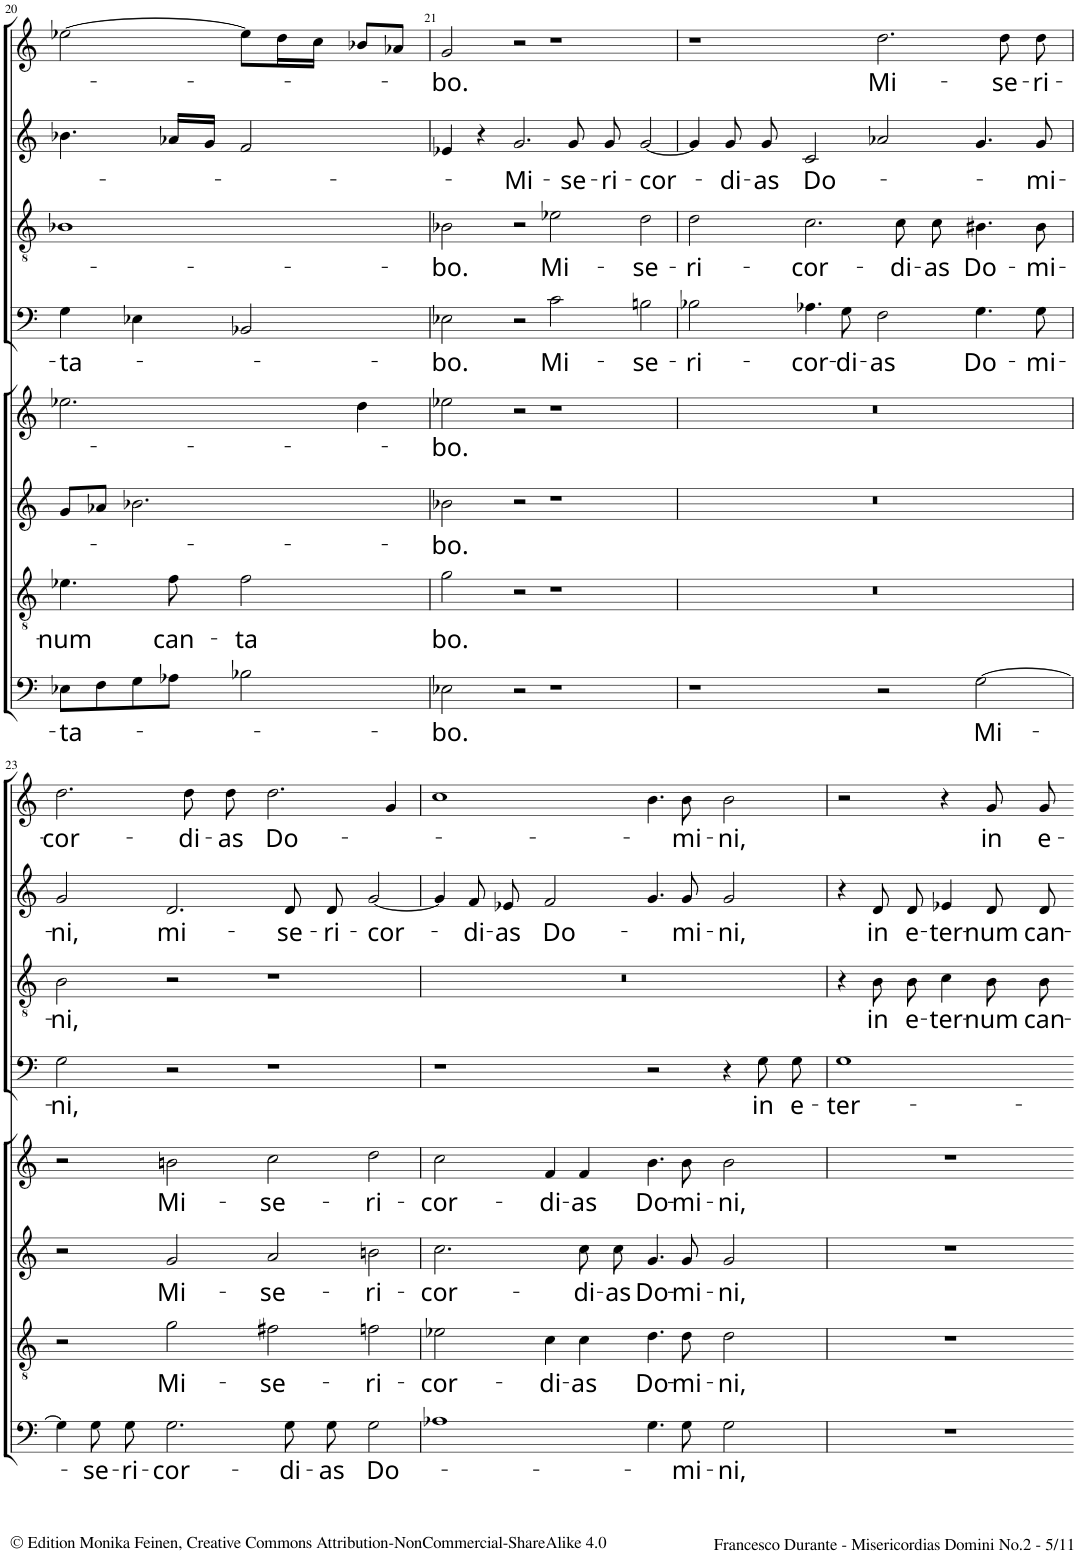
**kern	**text	**kern	**text	**kern	**text	**kern	**text	**kern	**text	**kern	**text	**kern	**text	**kern	**text
*part8	*part8	*part7	*part7	*part6	*part6	*part5	*part5	*part4	*part4	*part3	*part3	*part2	*part2	*part1	*part1
*staff8	*staff8	*staff7	*staff7	*staff6	*staff6	*staff5	*staff5	*staff4	*staff4	*staff3	*staff3	*staff2	*staff2	*staff1	*staff1
*I"BASSO II.	*	*I"TENORE II.	*	*I"ALTO II.	*	*I"CANTO II.	*	*I"BASSO I.	*	*I"TENORE I.	*	*I"ALTO I.	*	*I"CANTO I.	*
!!LO:PB:g=z
*clefF4	*	*clefGv2	*	*clefG2	*	*clefG2	*	*clefF4	*	*clefGv2	*	*clefG2	*	*clefG2	*
*k[]	*	*k[]	*	*k[]	*	*k[]	*	*k[]	*	*k[]	*	*k[]	*	*k[]	*
*M4/2	*	*M4/2	*	*M4/2	*	*M4/2	*	*M4/2	*	*M4/2	*	*M4/2	*	*M4/2	*
*met(c)	*	*met(c)	*	*met(c)	*	*met(c)	*	*met(c)	*	*met(c)	*	*met(c)	*	*met(c)	*
=20	=20	=20	=20	=20	=20	=20	=20	=20	=20	=20	=20	=20	=20	=20	=20
!	!LO:LY:b	!	!LO:LY:b	!	!	!	!	!	!LO:LY:b	!	!	!	!	!	!
8E-X\L	-ta-	4.e-X\	-num	8g/L	.	2.ee-X\	.	4G\	-ta-	1B-X	.	4.b-X\	.	[2ee-X\	.
8F\	.	.	.	8a-X/J	.	.	.	.	.	.	.	.	.	.	.
8G\	.	.	.	2.b-X\	.	.	.	4E-X\	.	.	.	.	.	.	.
!	!	!	!LO:LY:b	!	!	!	!	!	!	!	!	!	!	!	!
8A-X\J	.	8f\	can-	.	.	.	.	.	.	.	.	16a-X/LL	.	.	.
.	.	.	.	.	.	.	.	.	.	.	.	16g/JJ	.	.	.
!	!	!	!LO:LY:b	!	!	!	!	!	!	!	!	!	!	!	!
2B-X\	.	2f\	-ta	.	.	.	.	2BB-X/	.	.	.	2f/	.	8ee-\L]	.
.	.	.	.	.	.	.	.	.	.	.	.	.	.	16dd\L	.
.	.	.	.	.	.	.	.	.	.	.	.	.	.	16cc\JJ	.
.	.	.	.	.	.	4dd\	.	.	.	.	.	.	.	8b-X/L	.
.	.	.	.	.	.	.	.	.	.	.	.	.	.	8a-X/J	.
=21	=21	=21	=21	=21	=21	=21	=21	=21	=21	=21	=21	=21	=21	=21	=21
!	!LO:LY:b	!	!LO:LY:b	!	!LO:LY:b	!	!LO:LY:b	!	!LO:LY:b	!	!LO:LY:b	!	!	!	!LO:LY:b
2E-X\	bo.	2g\	bo.	2b-X\	bo.	2ee-X\	bo.	2E-X\	bo.	2B-X\	bo.	4e-X/	.	2g/	bo.
.	.	.	.	.	.	.	.	.	.	.	.	4r	.	.	.
!	!	!	!	!	!	!	!	!	!	!	!	!	!LO:LY:b	!	!
2r	.	2r	.	2r	.	2r	.	2r	.	2r	.	2.g/	Mi-	2r	.
!	!	!	!	!	!	!	!	!	!LO:LY:b	!	!LO:LY:b	!	!	!	!
1r	.	1r	.	1r	.	1r	.	2c\	Mi-	2e-X\	Mi-	.	.	1r	.
!	!	!	!	!	!	!	!	!	!	!	!	!	!LO:LY:b	!	!
.	.	.	.	.	.	.	.	.	.	.	.	8g/	-se-	.	.
!	!	!	!	!	!	!	!	!	!	!	!	!	!LO:LY:b	!	!
.	.	.	.	.	.	.	.	.	.	.	.	8g/	-ri-	.	.
!	!	!	!	!	!	!	!	!	!LO:LY:b	!	!LO:LY:b	!	!LO:LY:b	!	!
.	.	.	.	.	.	.	.	2Bn\	-se-	2d\	-se-	[2g/	-cor-	.	.
=22	=22	=22	=22	=22	=22	=22	=22	=22	=22	=22	=22	=22	=22	=22	=22
!	!	!	!	!	!	!	!	!	!LO:LY:b	!	!LO:LY:b	!	!	!	!
1r	.	0r	.	0r	.	0r	.	2B-X\	-ri-	2d\	-ri-	4g/]	.	1r	.
!	!	!	!	!	!	!	!	!	!	!	!	!	!LO:LY:b	!	!
.	.	.	.	.	.	.	.	.	.	.	.	8g/	-di-	.	.
!	!	!	!	!	!	!	!	!	!	!	!	!	!LO:LY:b	!	!
.	.	.	.	.	.	.	.	.	.	.	.	8g/	-as	.	.
!	!	!	!	!	!	!	!	!	!LO:LY:b	!	!LO:LY:b	!	!LO:LY:b	!	!
.	.	.	.	.	.	.	.	4.A-X\	-cor-	2.c\	-cor-	2c/	Do-	.	.
!	!	!	!	!	!	!	!	!	!LO:LY:b	!	!	!	!	!	!
.	.	.	.	.	.	.	.	8G\	-di-	.	.	.	.	.	.
!	!	!	!	!	!	!	!	!	!LO:LY:b	!	!	!	!	!	!LO:LY:b
2r	.	.	.	.	.	.	.	2F\	-as	.	.	2a-X/	.	2.dd\	Mi-
!	!	!	!	!	!	!	!	!	!	!	!LO:LY:b	!	!	!	!
.	.	.	.	.	.	.	.	.	.	8c\L	-di-	.	.	.	.
!	!	!	!	!	!	!	!	!	!	!	!LO:LY:b	!	!	!	!
.	.	.	.	.	.	.	.	.	.	8c\J	-as	.	.	.	.
!	!LO:LY:b	!	!	!	!	!	!	!	!LO:LY:b	!	!LO:LY:b	!	!	!	!
[2G\	Mi-	.	.	.	.	.	.	4.G\	Do-	4.B#X\	Do-	4.g/	.	.	.
!	!	!	!	!	!	!	!	!	!	!	!	!	!	!	!LO:LY:b
.	.	.	.	.	.	.	.	.	.	.	.	.	.	8dd\	-se-
!	!	!	!	!	!	!	!	!	!LO:LY:b	!	!LO:LY:b	!	!LO:LY:b	!	!LO:LY:b
.	.	.	.	.	.	.	.	8G\	-mi-	8B#\	-mi-	8g/	-mi-	8dd\	-ri-
!!LO:LB:g=z
=23	=23	=23	=23	=23	=23	=23	=23	=23	=23	=23	=23	=23	=23	=23	=23
!	!	!	!	!	!	!	!	!	!LO:LY:b	!	!LO:LY:b	!	!LO:LY:b	!	!LO:LY:b
4G\]	.	2r	.	2r	.	2r	.	2G\	-ni,	2B\	-ni,	2g/	-ni,	2.dd\	-cor-
!	!LO:LY:b	!	!	!	!	!	!	!	!	!	!	!	!	!	!
8G\	-se-	.	.	.	.	.	.	.	.	.	.	.	.	.	.
!	!LO:LY:b	!	!	!	!	!	!	!	!	!	!	!	!	!	!
8G\	-ri-	.	.	.	.	.	.	.	.	.	.	.	.	.	.
!	!LO:LY:b	!	!LO:LY:b	!	!LO:LY:b	!	!LO:LY:b	!	!	!	!	!	!LO:LY:b	!	!
2.G\	-cor-	2g\	Mi-	2g/	Mi-	2bn\	Mi-	2r	.	2r	.	2.d/	mi-	.	.
!	!	!	!	!	!	!	!	!	!	!	!	!	!	!	!LO:LY:b
.	.	.	.	.	.	.	.	.	.	.	.	.	.	8dd\	-di-
!	!	!	!	!	!	!	!	!	!	!	!	!	!	!	!LO:LY:b
.	.	.	.	.	.	.	.	.	.	.	.	.	.	8dd\	-as
!	!	!	!LO:LY:b	!	!LO:LY:b	!	!LO:LY:b	!	!	!	!	!	!	!	!LO:LY:b
.	.	2f#X\	-se-	2a/	-se-	2cc\	-se-	1r	.	1r	.	.	.	2.dd\	Do-
!	!LO:LY:b	!	!	!	!	!	!	!	!	!	!	!	!LO:LY:b	!	!
8G\	-di-	.	.	.	.	.	.	.	.	.	.	8d/	-se-	.	.
!	!LO:LY:b	!	!	!	!	!	!	!	!	!	!	!	!LO:LY:b	!	!
8G\	-as	.	.	.	.	.	.	.	.	.	.	8d/	-ri-	.	.
!	!LO:LY:b	!	!LO:LY:b	!	!LO:LY:b	!	!LO:LY:b	!	!	!	!	!	!LO:LY:b	!	!
2G\	Do-	2fn\	-ri-	2bn\	-ri-	2dd\	-ri-	.	.	.	.	[2g/	-cor-	.	.
.	.	.	.	.	.	.	.	.	.	.	.	.	.	4g/	.
=24	=24	=24	=24	=24	=24	=24	=24	=24	=24	=24	=24	=24	=24	=24	=24
!	!	!	!LO:LY:b	!	!LO:LY:b	!	!LO:LY:b	!	!	!	!	!	!	!	!
1A-X	.	2e-X\	-cor-	2.cc\	-cor-	2cc\	-cor-	1r	.	0r	.	4g/]	.	1cc	.
!	!	!	!	!	!	!	!	!	!	!	!	!	!LO:LY:b	!	!
.	.	.	.	.	.	.	.	.	.	.	.	8f/	-di-	.	.
!	!	!	!	!	!	!	!	!	!	!	!	!	!LO:LY:b	!	!
.	.	.	.	.	.	.	.	.	.	.	.	8e-X/	-as	.	.
!	!	!	!LO:LY:b	!	!	!	!LO:LY:b	!	!	!	!	!	!LO:LY:b	!	!
.	.	4c\	di-	.	.	4f/	-di-	.	.	.	.	2f/	Do-	.	.
!	!	!	!LO:LY:b	!	!LO:LY:b	!	!LO:LY:b	!	!	!	!	!	!	!	!
.	.	4c\	-as	8cc\	-di-	4f/	-as	.	.	.	.	.	.	.	.
!	!	!	!	!	!LO:LY:b	!	!	!	!	!	!	!	!	!	!
.	.	.	.	8cc\	-as	.	.	.	.	.	.	.	.	.	.
!	!	!	!LO:LY:b	!	!LO:LY:b	!	!LO:LY:b	!	!	!	!	!	!	!	!
4.G\	.	4.d\	Do-	4.g/	Do-	4.b\	Do-	2r	.	.	.	4.g/	.	4.b\	.
!	!LO:LY:b	!	!LO:LY:b	!	!LO:LY:b	!	!LO:LY:b	!	!	!	!	!	!LO:LY:b	!	!LO:LY:b
8G\	-mi-	8d\	-mi-	8g/	-mi-	8b\	-mi-	.	.	.	.	8g/	-mi-	8b\	-mi-
!	!LO:LY:b	!	!LO:LY:b	!	!LO:LY:b	!	!LO:LY:b	!	!	!	!	!	!LO:LY:b	!	!LO:LY:b
2G\	-ni,	2d\	-ni,	2g/	-ni,	2b\	-ni,	4r	.	.	.	2g/	-ni,	2b\	-ni,
!	!	!	!	!	!	!	!	!	!LO:LY:b	!	!	!	!	!	!
.	.	.	.	.	.	.	.	8G\L	in	.	.	.	.	.	.
!	!	!	!	!	!	!	!	!	!LO:LY:b	!	!	!	!	!	!
.	.	.	.	.	.	.	.	8G\J	e-	.	.	.	.	.	.
=25	=25	=25	=25	=25	=25	=25	=25	=25	=25	=25	=25	=25	=25	=25	=25
!	!	!	!	!	!	!	!	!	!LO:LY:b	!	!	!	!	!	!
0r	.	0r	.	0r	.	0r	.	1G	-ter-	4r	.	4r	.	2r	.
!	!	!	!	!	!	!	!	!	!	!	!LO:LY:b	!	!LO:LY:b	!	!
.	.	.	.	.	.	.	.	.	.	8B\L	in	8d/	in	.	.
!	!	!	!	!	!	!	!	!	!	!	!LO:LY:b	!	!LO:LY:b	!	!
.	.	.	.	.	.	.	.	.	.	8B\J	e-	8d/	e-	.	.
!	!	!	!	!	!	!	!	!	!	!	!LO:LY:b	!	!LO:LY:b	!	!
.	.	.	.	.	.	.	.	.	.	4c\	-ter-	4e-X/	-ter-	4r	.
!	!	!	!	!	!	!	!	!	!	!	!LO:LY:b	!	!LO:LY:b	!	!LO:LY:b
.	.	.	.	.	.	.	.	.	.	8B\L	-num	8d/	-num	8g/	in
!	!	!	!	!	!	!	!	!	!	!	!LO:LY:b	!	!LO:LY:b	!	!LO:LY:b
.	.	.	.	.	.	.	.	.	.	8B\J	can-	8d/	can-	8g/	e-
.	.	.	.	.	.	.	.	1ryy	.	1ryy	.	1ryy	.	1ryy	.
=-	=-	=-	=-	=-	=-	=-	=-	=-	=-	=-	=-	=-	=-	=-	=-
*-	*-	*-	*-	*-	*-	*-	*-	*-	*-	*-	*-	*-	*-	*-	*-
